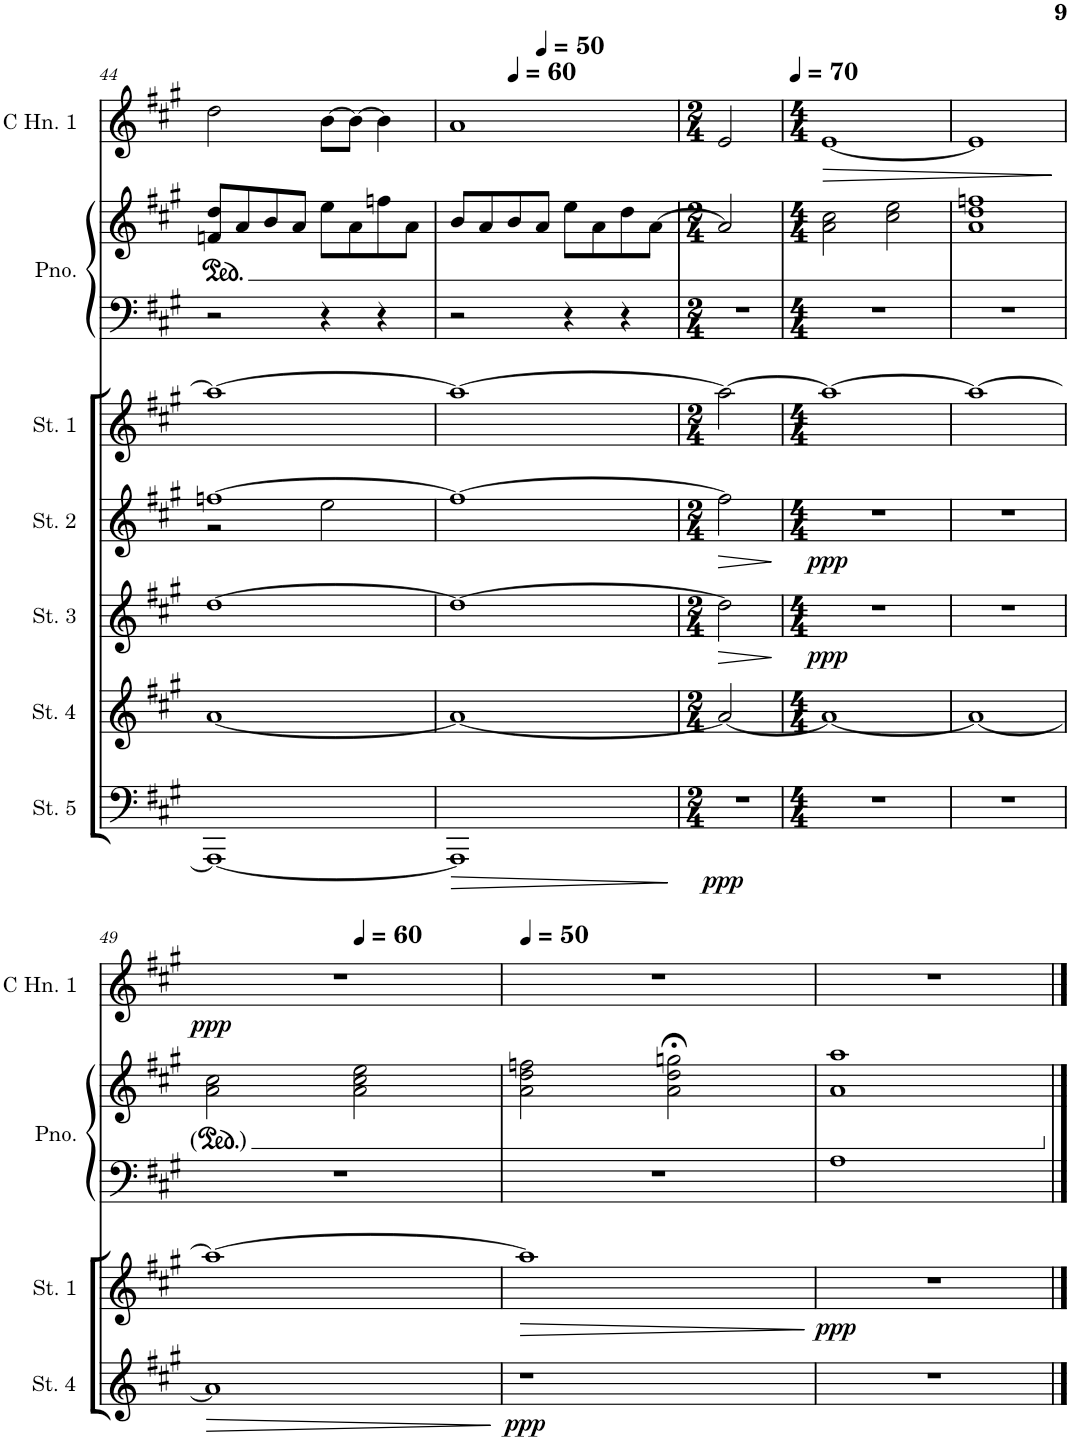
**kern	**dynam	**kern	**dynam	**kern	**dynam	**kern	**dynam	**kern	**dynam	**kern	**kern	**kern	**dynam	**kern
*part8	*part8	*part7	*part7	*part6	*part6	*part5	*part5	*part4	*part4	*part3	*part3	*part2	*part2	*part1
*staff9	*staff9	*staff8	*staff8	*staff7	*staff7	*staff6	*staff6	*staff5	*staff5	*staff4	*staff3	*staff2	*staff2	*staff1
*I"Strings 5	*	*I"Strings 4	*	*I"Strings 3	*	*I"Strings 2	*	*I"Strings 1	*	*I"Grand Piano	*	*I"Horn in C alto 1	*	*I"Flute
*I'St. 5	*	*I'St. 4	*	*I'St. 3	*	*I'St. 2	*	*I'St. 1	*	*I'Pno.	*	*	*	*I'Fl.
!!LO:PB:g=z
*clefF4	*	*clefG2	*	*clefG2	*	*clefG2	*	*clefG2	*	*clefF4	*clefG2	*clefG2	*	*clefG2
*	*	*	*	*	*	*	*	*	*	*	*	*Trd4c7	*	*
*k[f#c#g#]	*	*k[f#c#g#]	*	*k[f#c#g#]	*	*k[f#c#g#]	*	*k[f#c#g#]	*	*k[f#c#g#]	*k[f#c#g#]	*k[f#c#g#]	*	*k[f#c#g#]
*M4/4	*	*M4/4	*	*M4/4	*	*M4/4	*	*M4/4	*	*M4/4	*M4/4	*M4/4	*	*M4/4
=44	=44	=44	=44	=44	=44	=44	=44	=44	=44	=44	=44	=44	=44	=44
*	*	*	*	*	*	*^	*	*	*	*	*	*	*	*
*	*	*	*	*	*	*	*	*	*	*	*	*ped	*	*	*
1AAA_	.	[1a	.	[1dd	.	[1ffn	2r	.	1aa_	.	2r	8fn/ 8dd/L	2dd\	.	4r
.	.	.	.	.	.	.	.	.	.	.	.	8a/	.	.	.
.	.	.	.	.	.	.	.	.	.	.	.	8b/	.	.	8r
.	.	.	.	.	.	.	.	.	.	.	.	8a/J	.	.	2r
.	.	.	.	.	.	.	2ee\	.	.	.	4r	8ee\L	[8b\L	.	.
.	.	.	.	.	.	.	.	.	.	.	.	8a\	8b\J_	.	.
.	.	.	.	.	.	.	.	.	.	.	4r	8ffn\	4b\]	.	.
.	.	.	.	.	.	.	.	.	.	.	.	8a\J	.	.	8r
*	*	*	*	*	*	*v	*v	*	*	*	*	*	*	*	*
=45	=45	=45	=45	=45	=45	=45	=45	=45	=45	=45	=45	=45	=45	=45
!	!LO:HP:b	!	!	!	!	!	!	!	!	!	!	!	!	!
*	*	*	*	*	*	*	*	*	*	*	*	*	*	*^
*	*	*	*	*	*	*	*	*	*	*	*	*	*	*	*^
1AAA]	>	1a_	.	1dd_	.	1ff_	.	1aa_	.	2r	8b/L	1a	.	1r	4ryy	4.ryy
.	.	.	.	.	.	.	.	.	.	.	8a/	.	.	.	.	.
*	*	*	*	*	*	*	*	*	*	*	*	*	*	*MM60	*	*
.	.	.	.	.	.	.	.	.	.	.	8b/	.	.	.	2.ryy	.
*	*	*	*	*	*	*	*	*	*	*	*	*	*	*MM50	*	*
.	.	.	.	.	.	.	.	.	.	.	8a/J	.	.	.	.	2ryy
.	.	.	.	.	.	.	.	.	.	4r	8ee\L	.	.	.	.	.
.	.	.	.	.	.	.	.	.	.	.	8a\	.	.	.	.	.
.	.	.	.	.	.	.	.	.	.	4r	8dd\	.	.	.	.	.
.	.	.	.	.	.	.	.	.	.	.	[8a\J	.	.	.	.	8ryy
.	]	.	.	.	.	.	.	.	.	.	.	.	.	.	.	.
*	*	*	*	*	*	*	*	*	*	*	*	*	*	*v	*v	*v
=46	=46	=46	=46	=46	=46	=46	=46	=46	=46	=46	=46	=46	=46	=46
*M2/4	*	*M2/4	*	*M2/4	*	*M2/4	*	*M2/4	*	*M2/4	*M2/4	*M2/4	*	*M2/4
*	*	*	*	*	*	*	*	*	*	*	*	*	*	*^
*	*	*	*	*	*	*	*	*	*	*	*	*	*	*	*^
!	!LO:DY:b	!	!	!	!LO:HP:b	!	!LO:HP:b	!	!	!	!	!	!	!	!	!
*	*	*	*	*	*	*	*	*	*	*	*	*	*	*v	*v	*v
2r	ppp	2a/_	.	2dd\]	>	2ff\]	>	2aa\_	.	2r	2a/]	2e/	.	2r
.	.	.	.	.	]	.	]	.	.	.	.	.	.	.
=47	=47	=47	=47	=47	=47	=47	=47	=47	=47	=47	=47	=47	=47	=47
*M4/4	*	*M4/4	*	*M4/4	*	*M4/4	*	*M4/4	*	*M4/4	*M4/4	*M4/4	*	*M4/4
*	*	*	*	*	*	*	*	*	*	*	*	*	*	*MM70
!	!	!	!	!	!LO:DY:b	!	!LO:DY:b	!	!	!	!	!	!LO:HP:b	!
1r	.	1a_	.	1r	ppp	1r	ppp	1aa_	.	1r	2a\ 2cc#\	[1e	>	1r
.	.	.	.	.	.	.	.	.	.	.	2cc#\ 2ee\	.	.	.
=48	=48	=48	=48	=48	=48	=48	=48	=48	=48	=48	=48	=48	=48	=48
1r	.	1a_	.	1r	.	1r	.	1aa_	.	1r	1a 1dd 1ffn	1e]	.	1r
.	.	.	.	.	.	.	.	.	.	.	.	.	]	.
!!LO:LB:g=z
=49	=49	=49	=49	=49	=49	=49	=49	=49	=49	=49	=49	=49	=49	=49
!	!	!	!LO:HP:b	!	!	!	!	!	!	!	!	!	!LO:DY:b	!
*	*	*	*	*	*	*	*	*	*	*	*	*	*	*^
1r	.	1a]	>	1r	.	1r	.	1aa_	.	1r	2a\ 2cc#\	1r	ppp	1r	2ryy
*	*	*	*	*	*	*	*	*	*	*	*	*	*	*MM60	*
.	.	.	.	.	.	.	.	.	.	.	2a\ 2cc#\ 2ee\	.	.	.	2ryy
.	.	.	]	.	.	.	.	.	.	.	.	.	.	.	.
*	*	*	*	*	*	*	*	*	*	*	*	*	*	*v	*v
=50	=50	=50	=50	=50	=50	=50	=50	=50	=50	=50	=50	=50	=50	=50
*	*	*	*	*	*	*	*	*	*	*	*	*	*	*MM50
*	*	*	*	*	*	*	*	*	*	*	*	*	*	*^
!	!	!	!LO:DY:b	!	!	!	!	!	!LO:HP:b	!	!	!	!	!	!
*	*	*	*	*	*	*	*	*	*	*	*	*	*	*v	*v
1r	.	1r	ppp	1r	.	1r	.	1aa]	>	1r	2a\ 2dd\ 2ffn\	1r	.	1r
.	.	.	.	.	.	.	.	.	.	.	2a\;< 2dd\;< 2ggn\;<	.	.	.
.	.	.	.	.	.	.	.	.	]	.	.	.	.	.
=51	=51	=51	=51	=51	=51	=51	=51	=51	=51	=51	=51	=51	=51	=51
!	!	!	!	!	!	!	!	!	!LO:DY:b	!	!	!	!	!
1r	.	1r	.	1r	.	1r	.	1r	ppp	1A	1a 1aa	1r	.	1r
*	*	*	*	*	*	*	*	*	*	*	*Xped	*	*	*
==	==	==	==	==	==	==	==	==	==	==	==	==	==	==
*-	*-	*-	*-	*-	*-	*-	*-	*-	*-	*-	*-	*-	*-	*-
